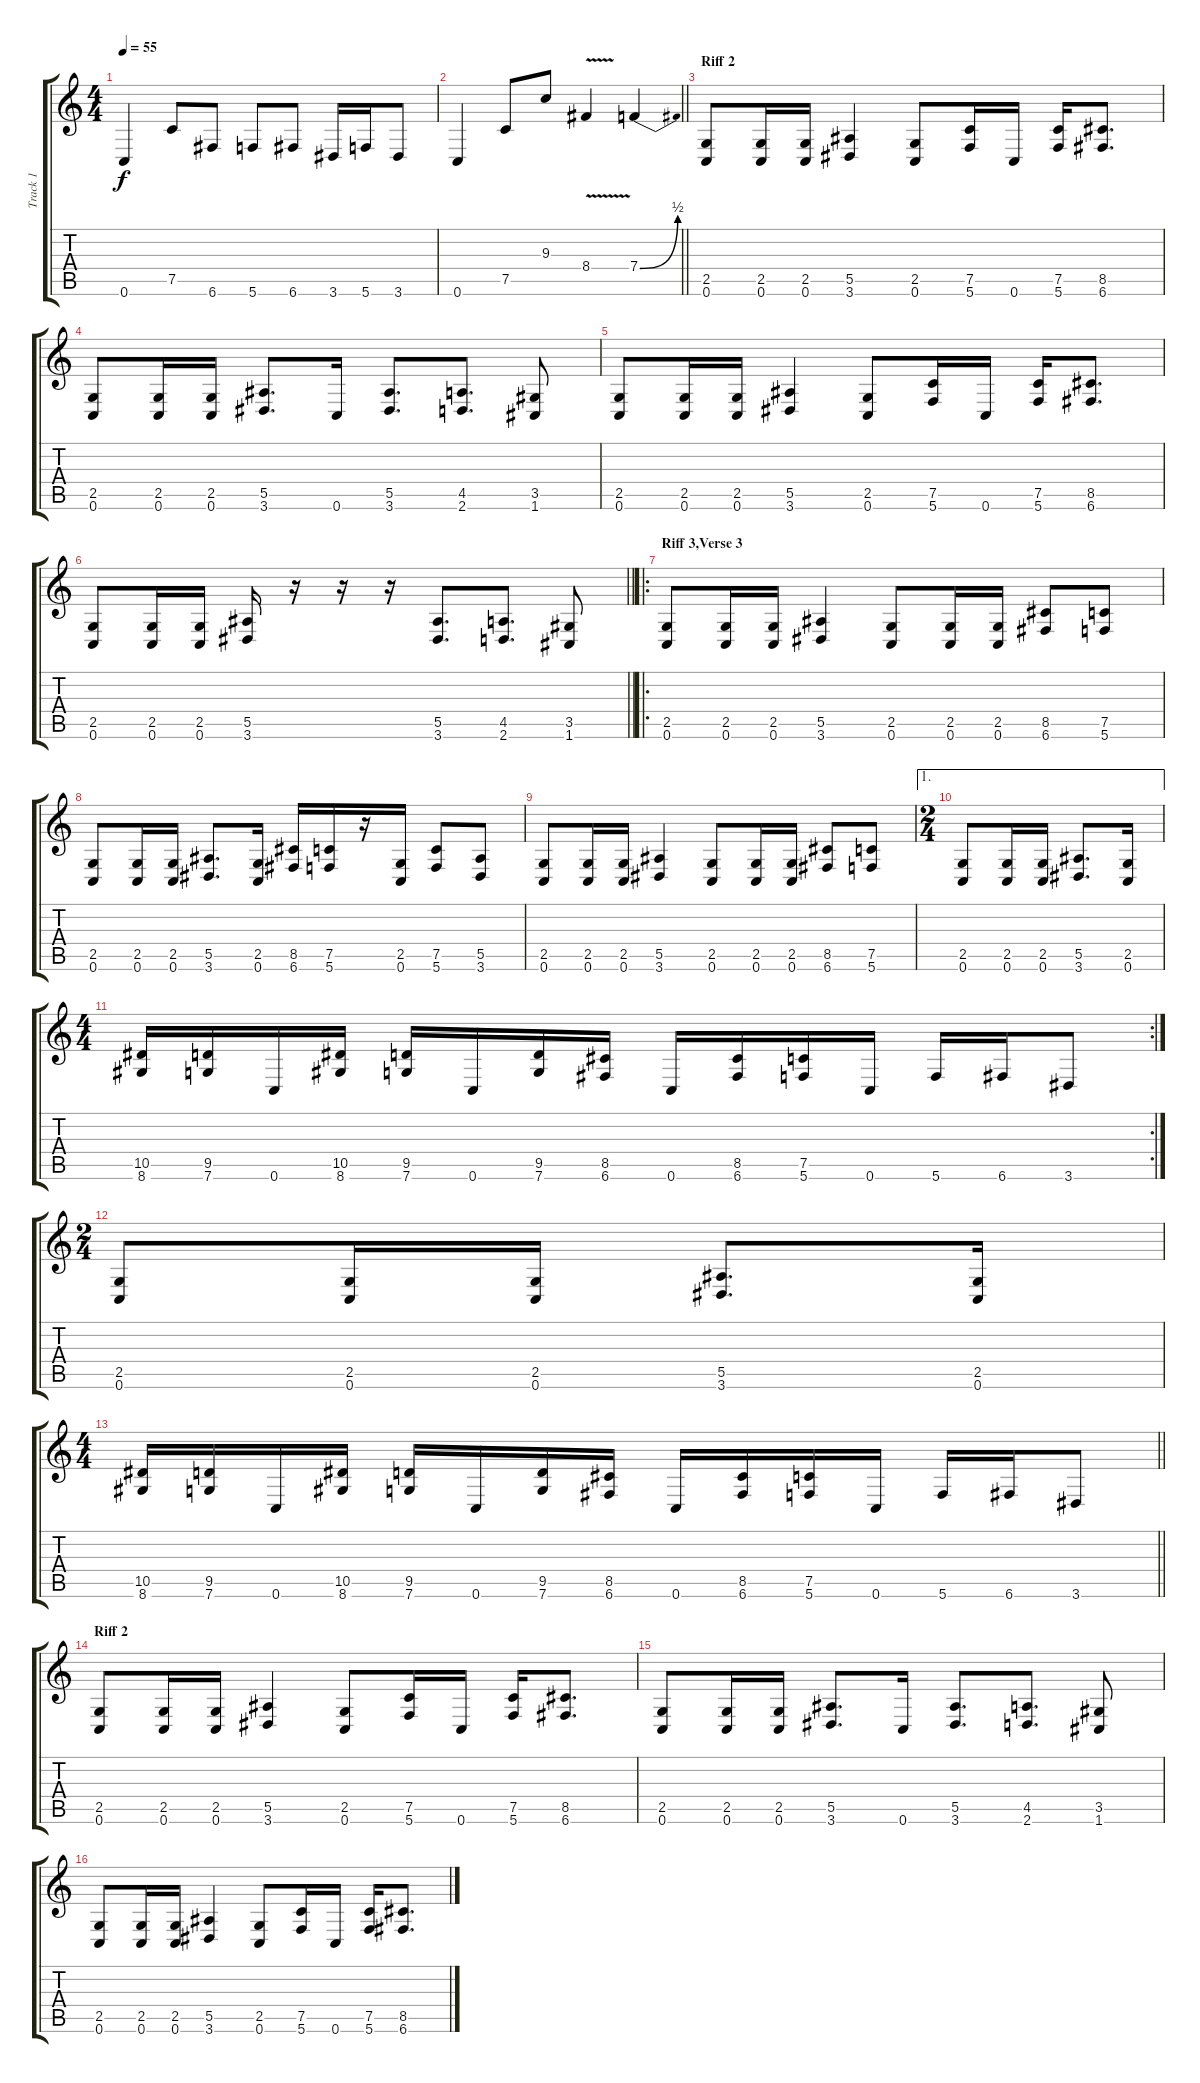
\track ("Track 1" "Track 1") {instrument distortionguitar}
\staff {score tabs}
\tuning (C4 G3 Eb3 Bb2 F2 C2) {hide}
\ts (4 4)
\tempo 55
\clef g2
\ks c
0.6.4{dy f} 7.5.8 6.6.8 5.6.8 6.6.8 3.6.16 5.6.16 3.6.8 |
\barLineRight lightlight
0.6.4 7.5.8 9.3.8 8.4{v}.4 7.4{be (bend 0 0 60 2)}.4 |
\section ("" "Riff 2")
(2.5 0.6).8{volume 9} (2.5 0.6).16 (2.5 0.6).16 (5.5 3.6).4 (2.5 0.6).8 (7.5 5.6).16 0.6.16 (7.5 5.6).16 (8.5 6.6).8{d} |
(2.5 0.6).8 (2.5 0.6).16 (2.5 0.6).16 (5.5 3.6).8{d} 0.6.16 (5.5 3.6).8{d} (4.5 2.6).8{d} (3.5 1.6).8 |
(2.5 0.6).8 (2.5 0.6).16 (2.5 0.6).16 (5.5 3.6).4 (2.5 0.6).8 (7.5 5.6).16 0.6.16 (7.5 5.6).16 (8.5 6.6).8{d} |
\barLineRight lightlight
(2.5 0.6).8 (2.5 0.6).16 (2.5 0.6).16 (5.5 3.6).16 r.16 r.16 r.16 (5.5 3.6).8{d} (4.5 2.6).8{d} (3.5 1.6).8 |
\ro
\section ("" "Riff 3,Verse 3")
(2.5 0.6).8 (2.5 0.6).16 (2.5 0.6).16 (5.5 3.6).4 (2.5 0.6).8 (2.5 0.6).16 (2.5 0.6).16 (8.5 6.6).8 (7.5 5.6).8 |
(2.5 0.6).8 (2.5 0.6).16 (2.5 0.6).16 (5.5 3.6).8{d} (2.5 0.6).16 (8.5 6.6).16 (7.5 5.6).16 r.16 (2.5 0.6).16 (7.5 5.6).8 (5.5 3.6).8 |
(2.5 0.6).8 (2.5 0.6).16 (2.5 0.6).16 (5.5 3.6).4 (2.5 0.6).8 (2.5 0.6).16 (2.5 0.6).16 (8.5 6.6).8 (7.5 5.6).8 |
\ae 1
\ts (2 4)
(2.5 0.6).8 (2.5 0.6).16 (2.5 0.6).16 (5.5 3.6).8{d} (2.5 0.6).16 |
\rc 2
\ts (4 4)
(10.5 8.6).16 (9.5 7.6).16 0.6.16 (10.5 8.6).16 (9.5 7.6).16 0.6.16 (9.5 7.6).16 (8.5 6.6).16 0.6.16 (8.5 6.6).16 (7.5 5.6).16 0.6.16 5.6.16 6.6.16 3.6.8 |
\ts (2 4)
(2.5 0.6).8 (2.5 0.6).16 (2.5 0.6).16 (5.5 3.6).8{d} (2.5 0.6).16 |
\ts (4 4)
\barLineRight lightlight
(10.5 8.6).16 (9.5 7.6).16 0.6.16 (10.5 8.6).16 (9.5 7.6).16 0.6.16 (9.5 7.6).16 (8.5 6.6).16 0.6.16 (8.5 6.6).16 (7.5 5.6).16 0.6.16 5.6.16 6.6.16 3.6.8 |
\section ("" "Riff 2")
(2.5 0.6).8{volume 9} (2.5 0.6).16 (2.5 0.6).16 (5.5 3.6).4 (2.5 0.6).8 (7.5 5.6).16 0.6.16 (7.5 5.6).16 (8.5 6.6).8{d} |
(2.5 0.6).8 (2.5 0.6).16 (2.5 0.6).16 (5.5 3.6).8{d} 0.6.16 (5.5 3.6).8{d} (4.5 2.6).8{d} (3.5 1.6).8 |
(2.5 0.6).8 (2.5 0.6).16 (2.5 0.6).16 (5.5 3.6).4 (2.5 0.6).8 (7.5 5.6).16 0.6.16 (7.5 5.6).16 (8.5 6.6).8{d}
